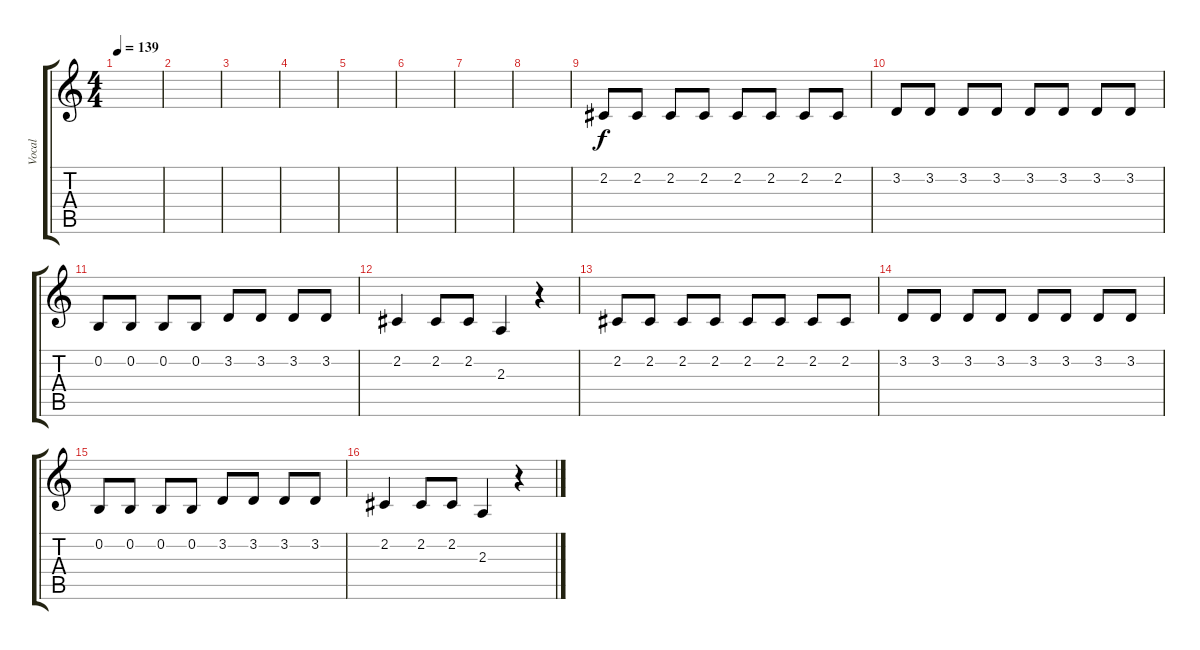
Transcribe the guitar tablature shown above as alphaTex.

\track ("Vocal" "Vocal") {instrument tenorsax}
\staff {score tabs}
\tuning (E4 B3 G3 D3 A2 E2) {hide}
\ts (4 4)
\tempo 139
\clef g2
\ks c
|
|
|
|
|
|
|
|
2.2.8 2.2.8 2.2.8 2.2.8 2.2.8 2.2.8 2.2.8 2.2.8 |
3.2.8 3.2.8 3.2.8 3.2.8 3.2.8 3.2.8 3.2.8 3.2.8 |
0.2.8 0.2.8 0.2.8 0.2.8 3.2.8 3.2.8 3.2.8 3.2.8 |
2.2.4 2.2.8 2.2.8 2.3.4 r.4 |
2.2.8 2.2.8 2.2.8 2.2.8 2.2.8 2.2.8 2.2.8 2.2.8 |
3.2.8 3.2.8 3.2.8 3.2.8 3.2.8 3.2.8 3.2.8 3.2.8 |
0.2.8 0.2.8 0.2.8 0.2.8 3.2.8 3.2.8 3.2.8 3.2.8 |
2.2.4 2.2.8 2.2.8 2.3.4 r.4
